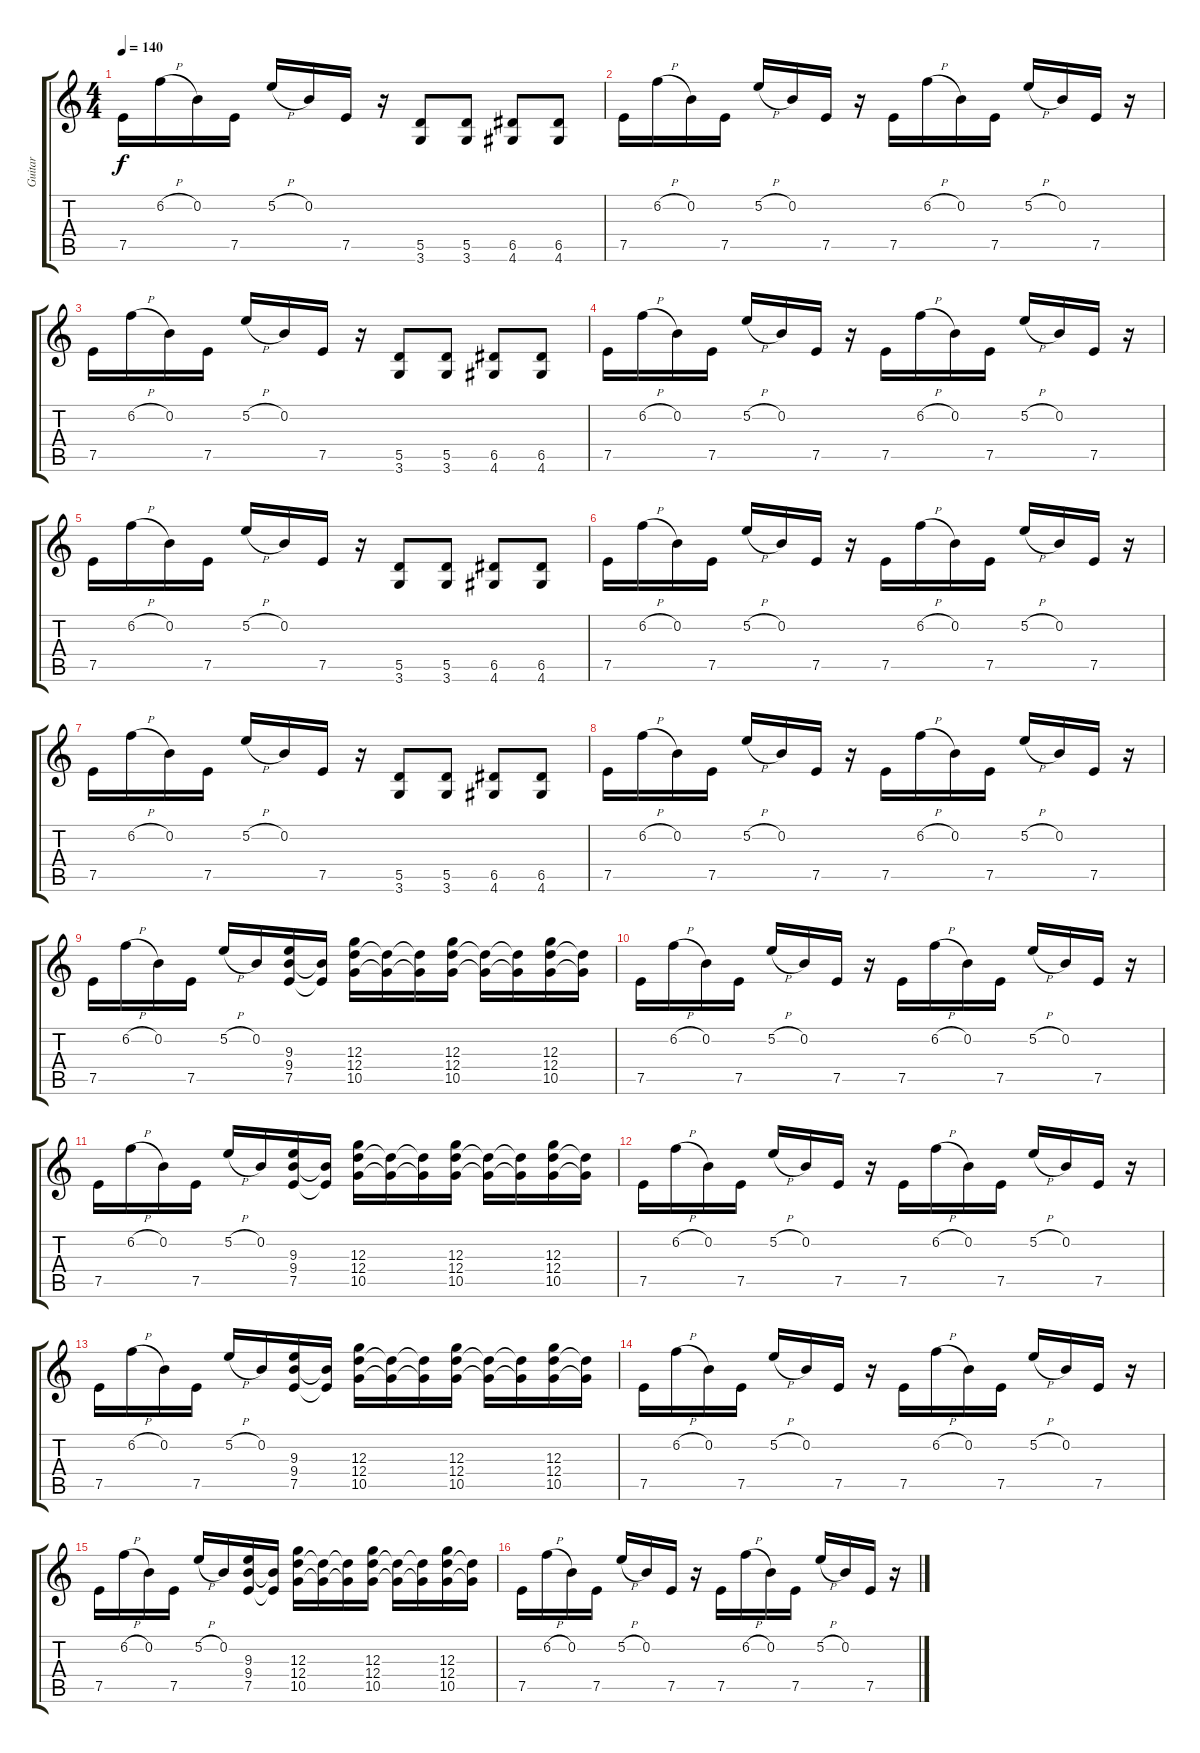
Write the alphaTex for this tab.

\track ("Guitar" "Guitar") {instrument distortionguitar}
\staff {score tabs}
\tuning (E4 B3 G3 D3 A2 E2) {hide}
\ts (4 4)
\tempo 140
\clef g2
\ks c
7.5.16{dy f} 6.2{h}.16 0.2.16 7.5.16 5.2{h}.16 0.2.16 7.5.16 r.16 (5.5 3.6).8 (5.5 3.6).8 (6.5 4.6).8 (6.5 4.6).8 |
7.5.16 6.2{h}.16 0.2.16 7.5.16 5.2{h}.16 0.2.16 7.5.16 r.16 7.5.16 6.2{h}.16 0.2.16 7.5.16 5.2{h}.16 0.2.16 7.5.16 r.16 |
7.5.16 6.2{h}.16 0.2.16 7.5.16 5.2{h}.16 0.2.16 7.5.16 r.16 (5.5 3.6).8 (5.5 3.6).8 (6.5 4.6).8 (6.5 4.6).8 |
7.5.16 6.2{h}.16 0.2.16 7.5.16 5.2{h}.16 0.2.16 7.5.16 r.16 7.5.16 6.2{h}.16 0.2.16 7.5.16 5.2{h}.16 0.2.16 7.5.16 r.16 |
7.5.16 6.2{h}.16 0.2.16 7.5.16 5.2{h}.16 0.2.16 7.5.16 r.16 (5.5 3.6).8 (5.5 3.6).8 (6.5 4.6).8 (6.5 4.6).8 |
7.5.16 6.2{h}.16 0.2.16 7.5.16 5.2{h}.16 0.2.16 7.5.16 r.16 7.5.16 6.2{h}.16 0.2.16 7.5.16 5.2{h}.16 0.2.16 7.5.16 r.16 |
7.5.16 6.2{h}.16 0.2.16 7.5.16 5.2{h}.16 0.2.16 7.5.16 r.16 (5.5 3.6).8 (5.5 3.6).8 (6.5 4.6).8 (6.5 4.6).8 |
7.5.16 6.2{h}.16 0.2.16 7.5.16 5.2{h}.16 0.2.16 7.5.16 r.16 7.5.16 6.2{h}.16 0.2.16 7.5.16 5.2{h}.16 0.2.16 7.5.16 r.16 |
7.5.16 6.2{h}.16 0.2.16 7.5.16 5.2{h}.16 0.2.16 (9.3 9.4 7.5).16 (9.4{t} 7.5{t}).16 (12.3 12.4 10.5).16 (12.4{t} 10.5{t}).16 (12.4{t} 10.5{t}).16 (12.3 12.4 10.5).16 (12.4{t} 10.5{t}).16 (12.4{t} 10.5{t}).16 (12.3 12.4 10.5).16 (12.4{t} 10.5{t}).16 |
7.5.16 6.2{h}.16 0.2.16 7.5.16 5.2{h}.16 0.2.16 7.5.16 r.16 7.5.16 6.2{h}.16 0.2.16 7.5.16 5.2{h}.16 0.2.16 7.5.16 r.16 |
7.5.16 6.2{h}.16 0.2.16 7.5.16 5.2{h}.16 0.2.16 (9.3 9.4 7.5).16 (9.4{t} 7.5{t}).16 (12.3 12.4 10.5).16 (12.4{t} 10.5{t}).16 (12.4{t} 10.5{t}).16 (12.3 12.4 10.5).16 (12.4{t} 10.5{t}).16 (12.4{t} 10.5{t}).16 (12.3 12.4 10.5).16 (12.4{t} 10.5{t}).16 |
7.5.16 6.2{h}.16 0.2.16 7.5.16 5.2{h}.16 0.2.16 7.5.16 r.16 7.5.16 6.2{h}.16 0.2.16 7.5.16 5.2{h}.16 0.2.16 7.5.16 r.16 |
7.5.16 6.2{h}.16 0.2.16 7.5.16 5.2{h}.16 0.2.16 (9.3 9.4 7.5).16 (9.4{t} 7.5{t}).16 (12.3 12.4 10.5).16 (12.4{t} 10.5{t}).16 (12.4{t} 10.5{t}).16 (12.3 12.4 10.5).16 (12.4{t} 10.5{t}).16 (12.4{t} 10.5{t}).16 (12.3 12.4 10.5).16 (12.4{t} 10.5{t}).16 |
7.5.16 6.2{h}.16 0.2.16 7.5.16 5.2{h}.16 0.2.16 7.5.16 r.16 7.5.16 6.2{h}.16 0.2.16 7.5.16 5.2{h}.16 0.2.16 7.5.16 r.16 |
7.5.16 6.2{h}.16 0.2.16 7.5.16 5.2{h}.16 0.2.16 (9.3 9.4 7.5).16 (9.4{t} 7.5{t}).16 (12.3 12.4 10.5).16 (12.4{t} 10.5{t}).16 (12.4{t} 10.5{t}).16 (12.3 12.4 10.5).16 (12.4{t} 10.5{t}).16 (12.4{t} 10.5{t}).16 (12.3 12.4 10.5).16 (12.4{t} 10.5{t}).16 |
7.5.16 6.2{h}.16 0.2.16 7.5.16 5.2{h}.16 0.2.16 7.5.16 r.16 7.5.16 6.2{h}.16 0.2.16 7.5.16 5.2{h}.16 0.2.16 7.5.16 r.16
